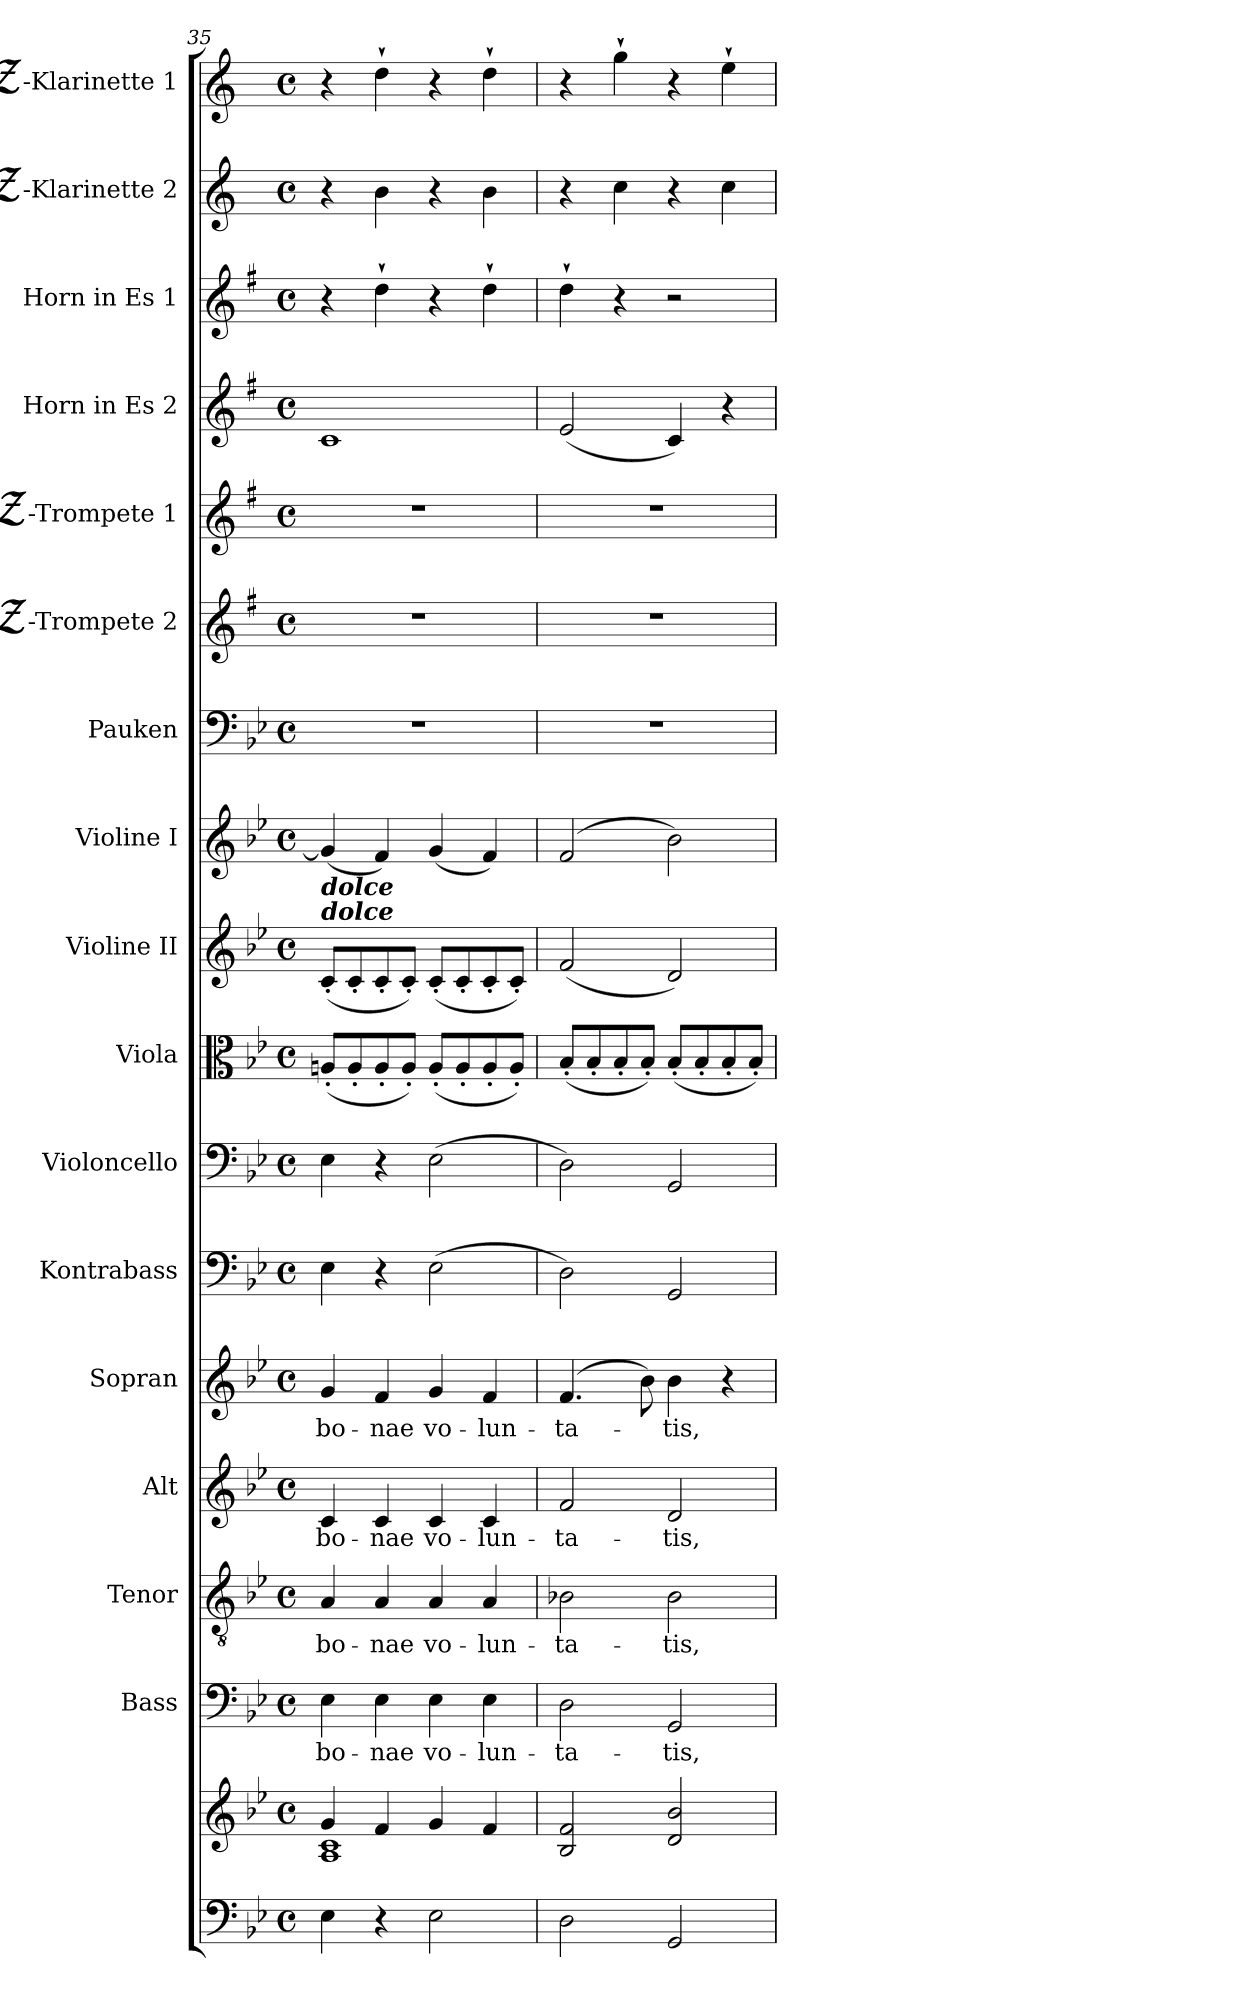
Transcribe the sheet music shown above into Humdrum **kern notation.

**kern	**kern	**kern	**text	**kern	**text	**kern	**text	**kern	**text	**kern	**kern	**kern	**kern	**kern	**kern	**kern	**kern	**kern	**kern	**kern	**kern
*part17	*part17	*part16	*part16	*part15	*part15	*part14	*part14	*part13	*part13	*part12	*part11	*part10	*part9	*part8	*part7	*part6	*part5	*part4	*part3	*part2	*part1
*staff18	*staff17	*staff16	*staff16	*staff15	*staff15	*staff14	*staff14	*staff13	*staff13	*staff12	*staff11	*staff10	*staff9	*staff8	*staff7	*staff6	*staff5	*staff4	*staff3	*staff2	*staff1
*	*	*I"Bass	*	*I"Tenor	*	*I"Alt	*	*I"Sopran	*	*I"Kontrabass	*I"Violoncello	*I"Viola	*I"Violine II	*I"Violine I	*I"Pauken	*I"Bb-Trompete 2	*I"Bb-Trompete 1	*I"Horn in Es 2	*I"Horn in Es 1	*I"Bb-Klarinette 2	*I"Bb-Klarinette 1
*	*	*I'B.	*	*I'T.	*	*I'A.	*	*I'S.	*	*I'Kb.	*I'Vc.	*I'Vla.	*I'Vl. II	*I'Vl. I	*I'Pk.	*I'Bb Trp. 2	*I'Bb Trp. 1	*	*	*I'Bb Kl. 2	*I'Bb Kl. 1
*clefF4	*clefG2	*clefF4	*	*clefGv2	*	*clefG2	*	*clefG2	*	*clefF4	*clefF4	*clefC3	*clefG2	*clefG2	*clefF4	*clefG2	*clefG2	*clefG2	*clefG2	*clefG2	*clefG2
*	*	*	*	*	*	*	*	*	*	*ITrd7c12	*	*	*	*	*	*ITrd-2c-3	*ITrd-2c-3	*ITrd5c9	*ITrd5c9	*ITrd1c2	*ITrd1c2
*k[b-e-]	*k[b-e-]	*k[b-e-]	*	*k[b-e-]	*	*k[b-e-]	*	*k[b-e-]	*	*k[b-e-]	*k[b-e-]	*k[b-e-]	*k[b-e-]	*k[b-e-]	*k[b-e-]	*k[b-e-]	*k[b-e-]	*k[b-e-]	*k[b-e-]	*k[b-e-]	*k[b-e-]
*B-:	*B-:	*B-:	*	*B-:	*	*B-:	*	*B-:	*	*B-:	*B-:	*B-:	*B-:	*B-:	*B-:	*B-:	*B-:	*B-:	*B-:	*B-:	*B-:
*M4/4	*M4/4	*M4/4	*	*M4/4	*	*M4/4	*	*M4/4	*	*M4/4	*M4/4	*M4/4	*M4/4	*M4/4	*M4/4	*M4/4	*M4/4	*M4/4	*M4/4	*M4/4	*M4/4
*met(c)	*met(c)	*met(c)	*	*met(c)	*	*met(c)	*	*met(c)	*	*met(c)	*met(c)	*met(c)	*met(c)	*met(c)	*met(c)	*met(c)	*met(c)	*met(c)	*met(c)	*met(c)	*met(c)
=35	=35	=35	=35	=35	=35	=35	=35	=35	=35	=35	=35	=35	=35	=35	=35	=35	=35	=35	=35	=35	=35
*	*^	*	*	*	*	*	*	*	*	*	*	*	*	*	*	*	*	*	*	*	*
!	!	!	!	!	!	!	!	!	!	!	!	!	!	!	!LO:TX:b:Bi:t=dolce	!	!	!	!	!	!	!
!	!	!	!	!	!	!	!	!	!	!	!	!	!	!LO:TX:a:Bi:t=dolce	!	!	!	!	!	!	!	!
!	!	!	!	!LO:LY:b	!	!LO:LY:b	!	!LO:LY:b	!	!LO:LY:b	!	!	!	!	!	!	!	!	!	!	!	!
4E-\	4g/	1A 1c	4E-\	bo-	4A/	bo-	4c/	bo-	4g/	bo-	4EE-\	4E-\	(<8An'</L	(<8c'</L	(<4g/]	1r	1r	1r	1E-	4r	4r	4r
.	.	.	.	.	.	.	.	.	.	.	.	.	8A'</	8c'</	.	.	.	.	.	.	.	.
!	!	!	!	!LO:LY:b	!	!LO:LY:b	!	!LO:LY:b	!	!LO:LY:b	!	!	!	!	!	!	!	!	!	!	!	!
4r	4f/	.	4E-\	-nae	4A/	-nae	4c/	-nae	4f/	-nae	4r	4r	8A'</	8c'</	4f/)	.	.	.	.	4f`>\	4a\	4cc`>\
.	.	.	.	.	.	.	.	.	.	.	.	.	8A'</J)	8c'</J)	.	.	.	.	.	.	.	.
!	!	!	!	!LO:LY:b	!	!LO:LY:b	!	!LO:LY:b	!	!LO:LY:b	!	!	!	!	!	!	!	!	!	!	!	!
2E-\	4g/	.	4E-\	vo-	4A/	vo-	4c/	vo-	4g/	vo-	(>2EE-\	(>2E-\	(<8A'</L	(<8c'</L	(<4g/	.	.	.	.	4r	4r	4r
.	.	.	.	.	.	.	.	.	.	.	.	.	8A'</	8c'</	.	.	.	.	.	.	.	.
!	!	!	!	!LO:LY:b	!	!LO:LY:b	!	!LO:LY:b	!	!LO:LY:b	!	!	!	!	!	!	!	!	!	!	!	!
.	4f/	.	4E-\	-lun-	4A/	-lun-	4c/	-lun-	4f/	-lun-	.	.	8A'</	8c'</	4f/)	.	.	.	.	4f`>\	4a\	4cc`>\
.	.	.	.	.	.	.	.	.	.	.	.	.	8A'</J)	8c'</J)	.	.	.	.	.	.	.	.
*	*v	*v	*	*	*	*	*	*	*	*	*	*	*	*	*	*	*	*	*	*	*	*
=36	=36	=36	=36	=36	=36	=36	=36	=36	=36	=36	=36	=36	=36	=36	=36	=36	=36	=36	=36	=36	=36
!	!	!	!LO:LY:b	!	!LO:LY:b	!	!LO:LY:b	!	!LO:LY:b	!	!	!	!	!	!	!	!	!	!	!	!
2D\	2B-/ 2f/	2D\	-ta-	2B-X\	-ta-	2f/	-ta-	(4.f/	-ta-	2DD\)	2D\)	(<8B-'</L	(<2f/	(2f/	1r	1r	1r	(<2G/	4f`>\	4r	4r
.	.	.	.	.	.	.	.	.	.	.	.	8B-'</	.	.	.	.	.	.	.	.	.
.	.	.	.	.	.	.	.	.	.	.	.	8B-'</	.	.	.	.	.	.	4r	4b-\	4ff`>\
.	.	.	.	.	.	.	.	8b-\)	.	.	.	8B-'</J)	.	.	.	.	.	.	.	.	.
!	!	!	!LO:LY:b	!	!LO:LY:b	!	!LO:LY:b	!	!LO:LY:b	!	!	!	!	!	!	!	!	!	!	!	!
2GG/	2d/ 2b-/	2GG/	-tis,	2B-\	-tis,	2d/	-tis,	4b-\	-tis,	2GGG/	2GG/	(<8B-'</L	2d/)	2b-\)	.	.	.	4E-/)	2r	4r	4r
.	.	.	.	.	.	.	.	.	.	.	.	8B-'</	.	.	.	.	.	.	.	.	.
.	.	.	.	.	.	.	.	4r	.	.	.	8B-'</	.	.	.	.	.	4r	.	4b-\	4dd`>\
.	.	.	.	.	.	.	.	.	.	.	.	8B-'</J)	.	.	.	.	.	.	.	.	.
=	=	=	=	=	=	=	=	=	=	=	=	=	=	=	=	=	=	=	=	=	=
*-	*-	*-	*-	*-	*-	*-	*-	*-	*-	*-	*-	*-	*-	*-	*-	*-	*-	*-	*-	*-	*-
